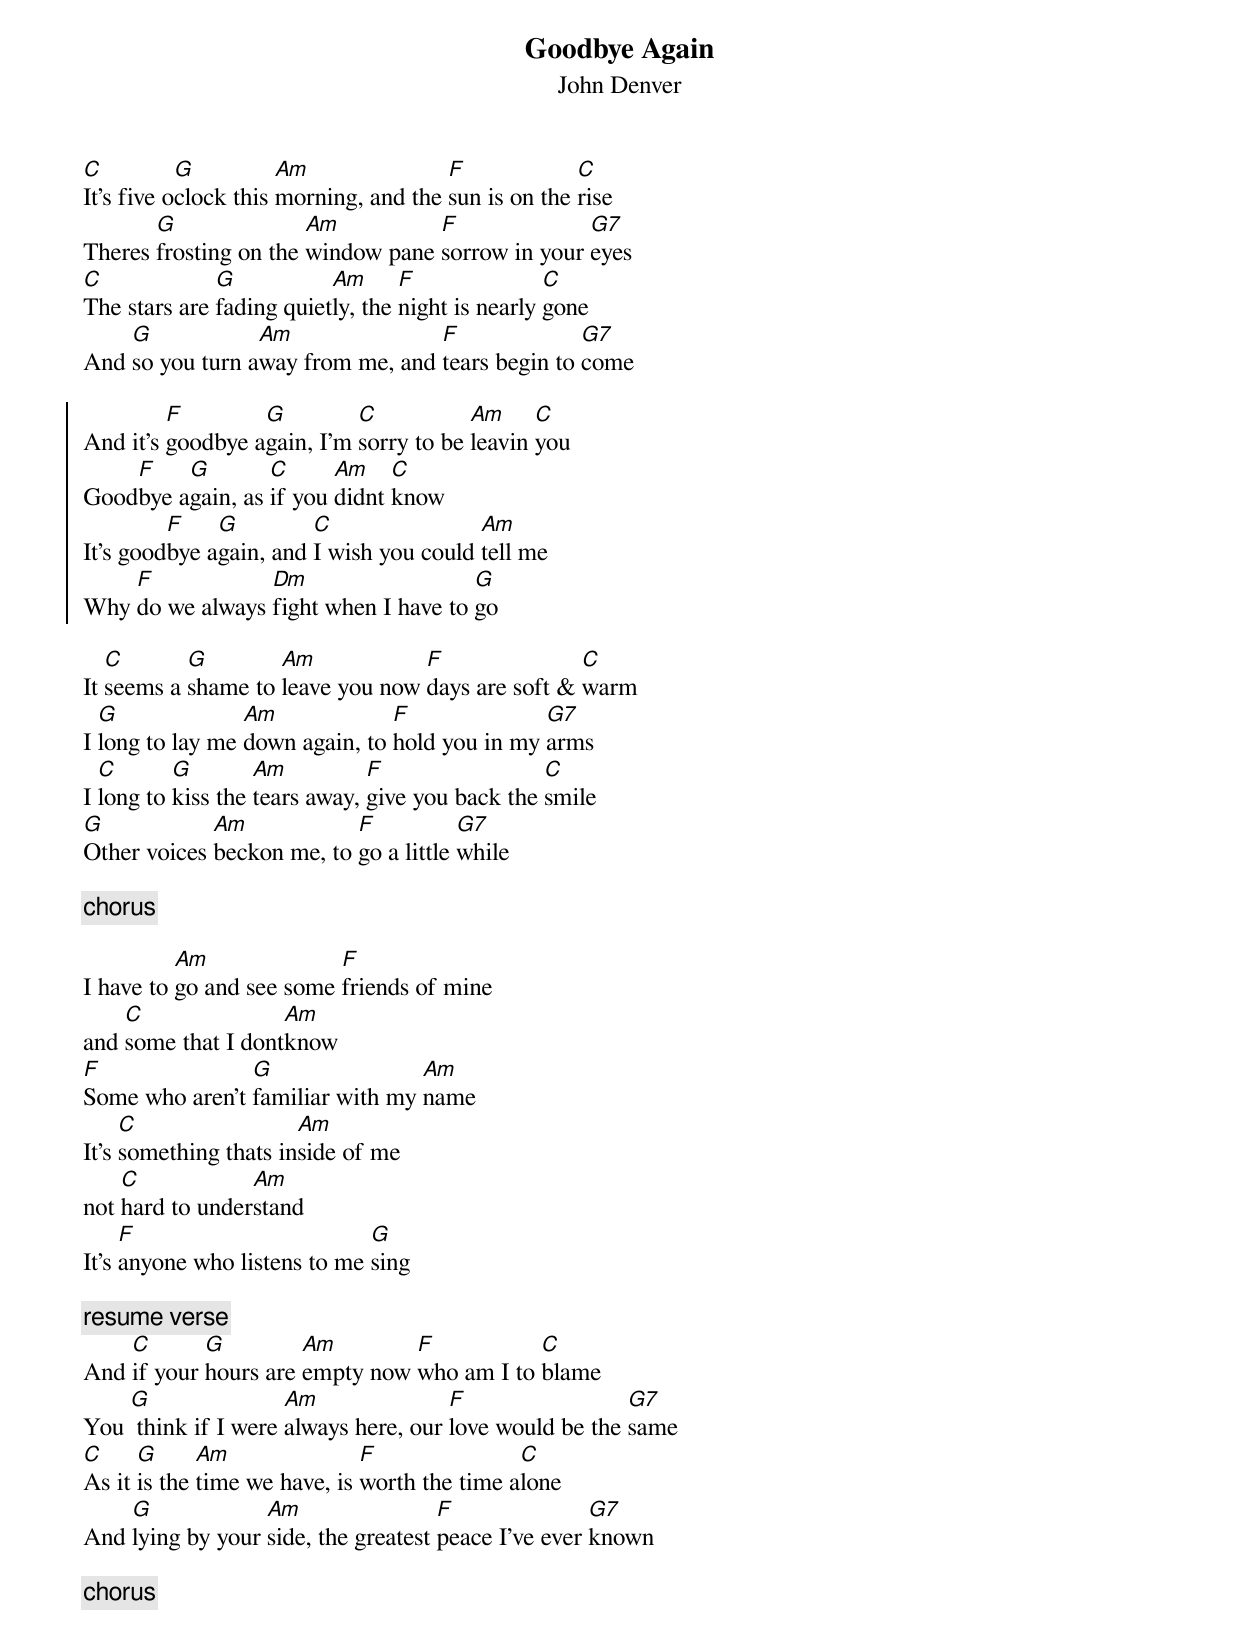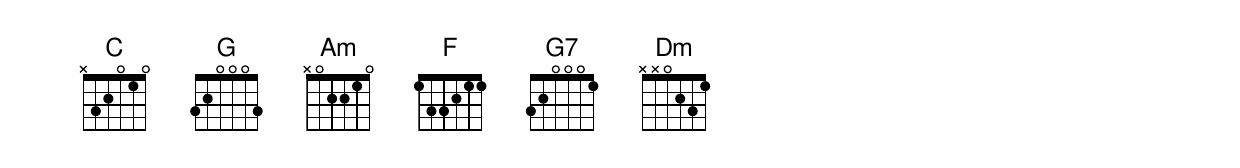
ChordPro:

{title: Goodbye Again}
{subtitle: John Denver}
[C]It’s five o[G]clock this [Am]morning, and the [F]sun is on the [C]rise
Theres [G]frosting on the [Am]window pane [F]sorrow in your [G7]eyes
[C]The stars are [G]fading quiet[Am]ly, the [F]night is nearly [C]gone
And [G]so you turn a[Am]way from me, and [F]tears begin to [G7]come

{soc}
And it’s [F]goodbye a[G]gain, I’m [C]sorry to be [Am]leavin [C]you
Good[F]bye a[G]gain, as [C]if you [Am]didnt [C]know
It’s good[F]bye a[G]gain, and [C]I wish you could [Am]tell me
Why [F]do we always [Dm]fight when I have to [G]go
{eoc}

It [C]seems a [G]shame to [Am]leave you now [F]days are soft & [C]warm
I [G]long to lay me [Am]down again, to [F]hold you in my [G7]arms
I [C]long to [G]kiss the [Am]tears away, [F]give you back the [C]smile
[G]Other voices [Am]beckon me, to [F]go a little [G7]while

{c:chorus}

I have to [Am]go and see some [F]friends of mine
and [C]some that I dont[Am]know
[F]Some who aren’t [G]familiar with my [Am]name
It’s [C]something thats in[Am]side of me
not [C]hard to under[Am]stand
It’s [F]anyone who listens to me [G]sing

{c:resume verse}
And [C]if your [G]hours are [Am]empty now [F]who am I to [C]blame
You [G] think if I were [Am]always here, our [F]love would be the [G7]same
[C]As it [G]is the [Am]time we have, is [F]worth the time a[C]lone
And [G]lying by your [Am]side, the greatest [F]peace I've ever [G7]known

{c:chorus}

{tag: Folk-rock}
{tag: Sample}

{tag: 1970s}
